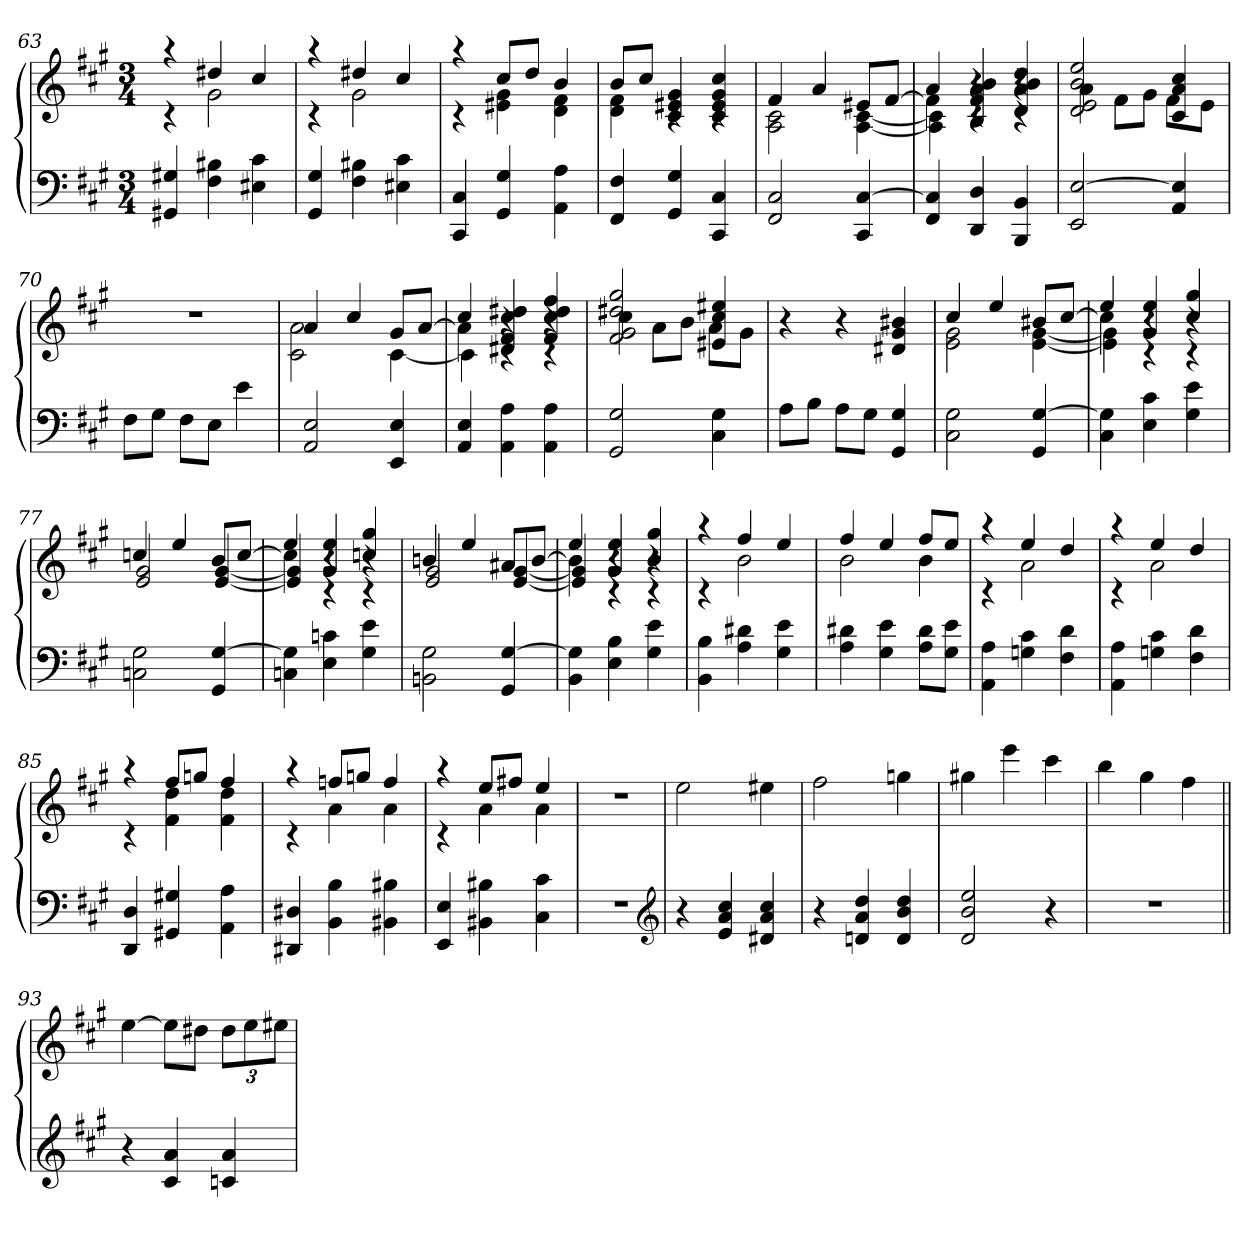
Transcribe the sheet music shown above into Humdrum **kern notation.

**kern	**kern
*part1	*part1
*staff2	*staff1
*clefF4	*clefG2
*k[f#c#g#]	*k[f#c#g#]
*A:	*A:
*M3/4	*M3/4
=63	=63
*	*^
4GG#X 4G#X	4raa	4rc
4F# 4B#X	4dd#X	2g#
4E#X 4c#	4cc#	.
=64	=64	=64
4GG# 4G#	4raa	4rc
4F# 4B#X	4dd#X	2g#
4E#X 4c#	4cc#	.
=65	=65	=65
4CC# 4C#	4raa	4rc
4GG# 4G#	8cc#L	4e#X 4g#
.	8ddJ	.
4AA 4A	4b	4d 4f#
=66	=66	=66
4FF# 4F#	8bL	4d 4f#
.	8cc#J	.
4GG# 4G#	4c# 4e#X 4g#	4rc
4CC# 4C#	4c# 4e# 4g# 4cc#	4rc
=67	=67	=67
2FF# 2C#	4f#	2A\ 2c#\
.	4a	.
4CC# [4C#	8e#XL	[4A\ [4c#\
.	[8f#J	.
=68	=68	=68
*	*	*^
4FF# 4C#]	4a	4f#]	4A]\ 4c#]\
4DD 4D	4B 4f# 4a 4b	4rc	4r
4BBB 4BB	4d 4a 4b 4dd	4rc	4r
*	*	*v	*v
=69	=69	=69
2EE [2E	2d 2e 2b 2ee	4a
.	.	8f#L
.	.	8g#J
4AA 4E]	4c# 4a 4cc#	8f#L
.	.	8eJ
*	*v	*v
=70	=70
8F#L	2.r
8G#J	.
8F#L	.
8EJ	.
4e	.
=71	=71
*	*^
2AA 2E	4a	2c#\ 2a\
.	4cc#	.
4EE 4E	8g#L	[4c#\
.	[8aJ	.
=72	=72	=72
*	*	*^
4AA 4E	4cc#	4a]	4c#\]
4AA 4A	4d#X 4f# 4cc# 4dd#X	4rc	4r
4AA 4A	4f# 4cc# 4dd# 4ff#	4rc	4r
*	*	*v	*v
=73	=73	=73
2GG# 2G#	2f# 2g# 2dd#X 2gg#	4cc#
.	.	8aL
.	.	8bJ
4C# 4G#	4e#X 4cc# 4ee#X	8aL
.	.	8g#J
*	*v	*v
=74	=74
8AL	4r
8BJ	.
8AL	4r
8G#J	.
4GG# 4G#	4d#X 4g# 4b#X
=75	=75
*	*^
2C# 2G#	4cc#	2e\ 2g#\
.	4ee	.
4GG# [4G#	8b#XL	[4e\ [4g#\
.	[8cc#J	.
=76	=76	=76
*	*	*^
4C# 4G#]	4ee	4cc#]	4e]\ 4g#]\
4E 4c#	4g# 4ee	4rc	4r
4G# 4e	4cc# 4gg#	4rc	4r
*	*	*v	*v
=77	=77	=77
2Cn 2G#	4ccn	2e/ 2g#/
.	4ee	.
4GG# [4G#	8bL	[4e/ [4g#/
.	[8ccJ	.
=78	=78	=78
*	*	*^
4Cn 4G#]	4ee	4cc]	4e]/ 4g#]/
4E 4cn	4g# 4ee	4rc	4r
4G# 4e	4ccn 4gg#	4rc	4r
*	*	*v	*v
=79	=79	=79
2BBn 2G#	4bn	2e/ 2g#/
.	4ee	.
4GG# [4G#	8a#XL	[4e/ [4g#/
.	[8bJ	.
=80	=80	=80
*	*	*^
4BB 4G#]	4ee	4b]	4e]/ 4g#]/
4E 4B	4g# 4ee	4rc	4r
4G# 4e	4b 4gg#	4rc	4r
*	*	*v	*v
=81	=81	=81
4BB 4B	4raa	4rc
4A 4d#X	4ff#	2b
4G# 4e	4ee	.
=82	=82	=82
4A 4d#X	4ff#	2b
4G# 4e	4ee	.
8A 8d#L	8ff#L	4b
8G# 8eJ	8eeJ	.
=83	=83	=83
4AA 4A	4raa	4rc
4Gn 4c#	4ee	2a
4F# 4d	4dd	.
=84	=84	=84
4AA 4A	4raa	4rc
4Gn 4c#	4ee	2a
4F# 4d	4dd	.
=85	=85	=85
4DD 4D	4raa	4rc
4GG#X 4G#X	8ff#L	4f# 4dd
.	8ggnJ	.
4AA 4A	4ff#	4f# 4dd
=86	=86	=86
4DD#X 4D#X	4raa	4rc
4BB 4B	8ffnL	4a
.	8ggnJ	.
4BB#X 4B#X	4ff	4a
=87	=87	=87
4EE 4E	4raa	4rc
4BB#X 4B#X	8eeL	4a
.	8ff#XJ	.
4C# 4c#	4ee	4a
*	*v	*v
=88	=88
2.r	2.r
*clefG2	*
=89	=89
4r	2ee
4e 4a 4cc#	.
4d#X 4a 4cc#	4ee#X
=90	=90
4r	2ff#
4dn 4a 4dd	.
4d 4b 4dd	4ggn
=91	=91
2d 2b 2ee	4gg#X
.	4eee
4r	4ccc#
=92	=92
2.r	4bb
.	4gg#
.	4ff#
=93||	=93||
4r	[4ee
4c# 4a	8eeL]
.	8dd#XJ
4cn 4a	12dd#L
.	12ee
.	12ee#XJ
=	=
*-	*-
